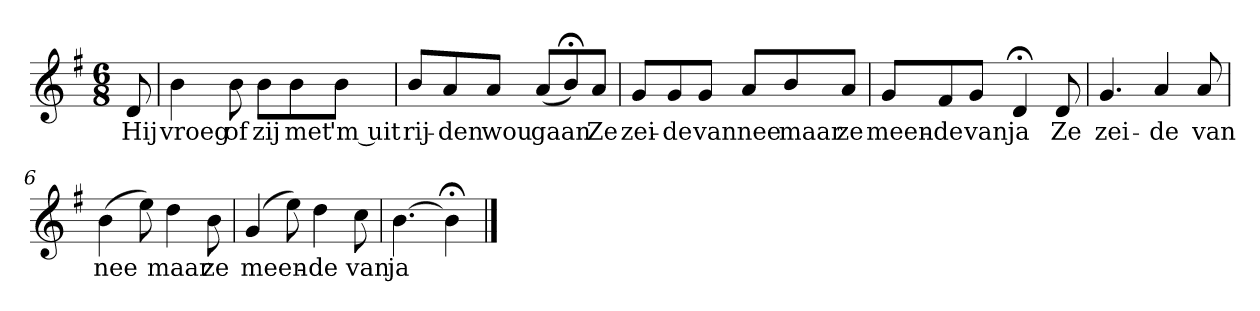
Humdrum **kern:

**kern	**text
*part1	*part1
*staff1	*staff1
*k[f#]	*
*G:	*
*M6/8	*
*MM94	*
=	=
8d	Hij
=1	=1
4b	vroeg
8b	of
8bL	zij
8b	met
8bJ	'm uit
=2	=2
8bL	rij-
8a	-den
8aJ	wou
(8aL	gaan
8b;<)	.
8aJ	Ze
=3	=3
8gL	zei-
8g	-de
8gJ	van
8aL	nee
8b	maar
8aJ	ze
=4	=4
8gL	meen-
8f#	-de
8gJ	van
4d;<	ja
8d	Ze
=5	=5
4.g	zei-
4a	-de
8a	van
=6	=6
(4b	nee
8ee)	.
4dd	maar
8b	ze
=7	=7
(4g	meen-
8ee)	.
4dd	-de
8cc	van
=8	=8
[4.b	ja
4b;<]	.
==	==
*-	*-
